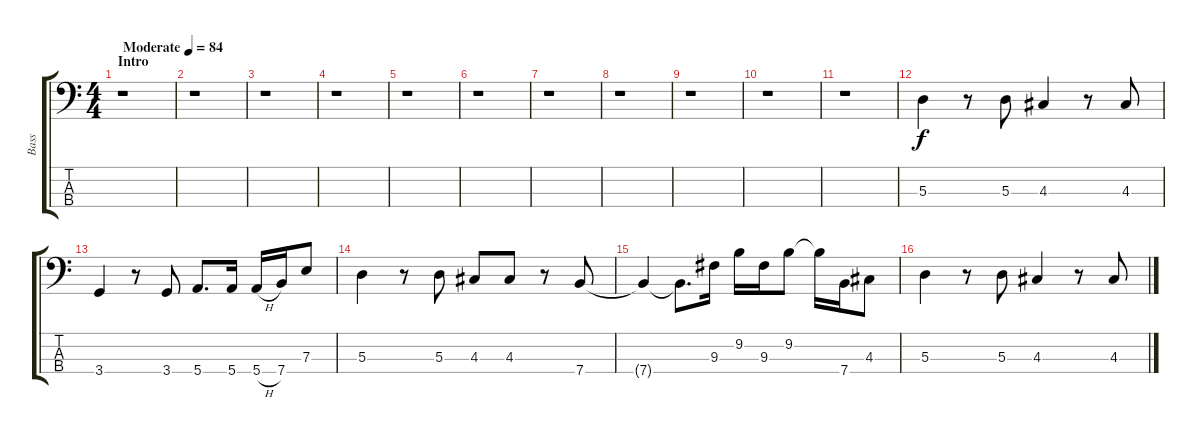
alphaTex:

\track ("Bass" "Bass") {instrument electricbassfinger}
\staff {score tabs}
\tuning (G2 D2 A1 E1) {hide}
\ts (4 4)
\section ("" "Intro")
\tempo (84 "Moderate")
\clef f4
\ks c
r.1{dy f instrument electricbassfinger} |
r.1 |
r.1 |
r.1 |
r.1 |
r.1 |
r.1 |
r.1 |
r.1 |
r.1 |
r.1 |
5.3.4 r.8 5.3.8 4.3.4 r.8 4.3.8 |
3.4.4 r.8 3.4.8 5.4.8{d} 5.4.16 5.4{h}.16 7.4.16 7.3.8 |
5.3.4 r.8 5.3.8 4.3.8 4.3.8 r.8 7.4.8 |
7.4{t}.4 7.4{t}.8{d} 9.3.16 9.2.16 9.3.16 9.2.8 9.2{t}.16 7.4.16 4.3.8 |
5.3.4 r.8 5.3.8 4.3.4 r.8 4.3.8
